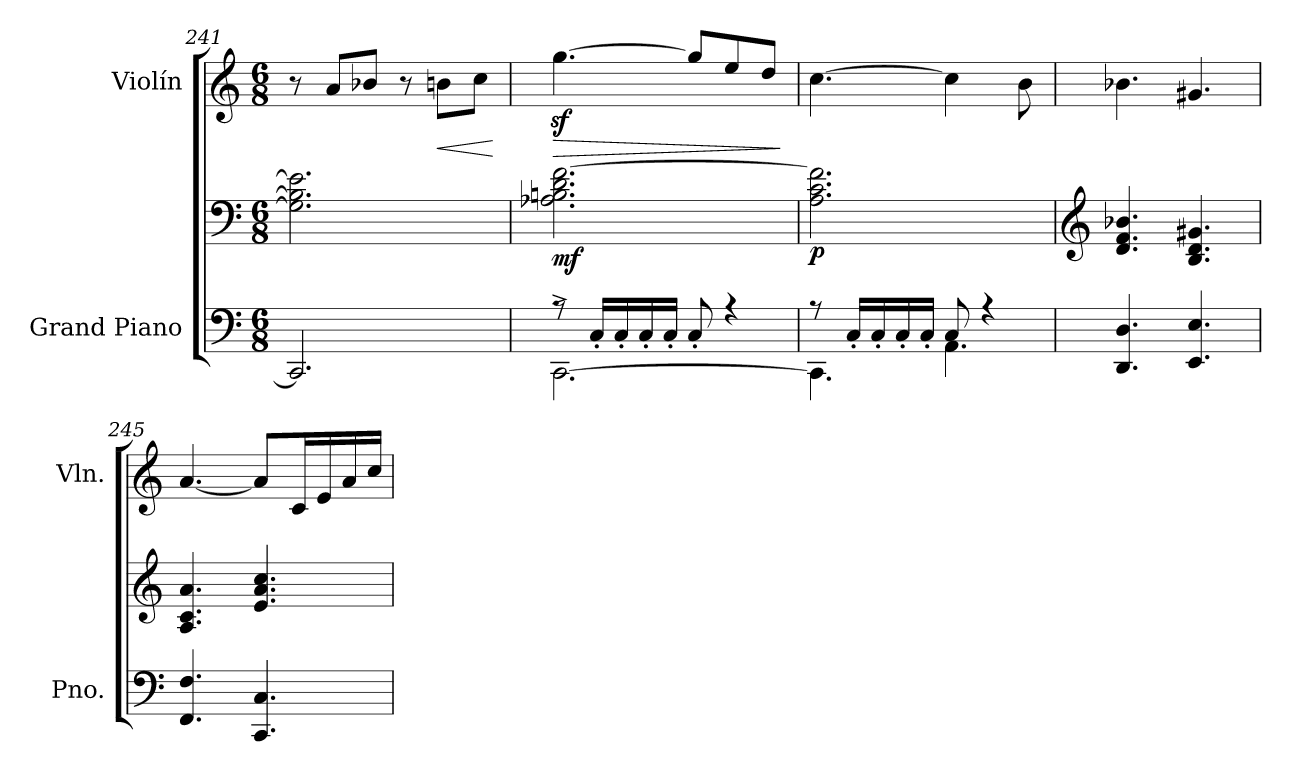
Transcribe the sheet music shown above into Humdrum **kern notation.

**kern	**kern	**dynam	**kern	**dynam
*part2	*part2	*part2	*part1	*part1
*staff3	*staff2	*staff2/3	*staff1	*staff1
*I"Grand Piano	*	*	*I"Violín	*
*I'Pno.	*	*	*I'Vln.	*
!!LO:PB:g=z
*clefF4	*clefF4	*	*clefG2	*
*k[]	*k[]	*	*k[]	*
*M6/8	*M6/8	*	*M6/8	*
=241	=241	=241	=241	=241
2.CC/]	2.G\] 2.B-\] 2.e\]	.	8r	.
.	.	.	8a/L	.
.	.	.	8b-X/J	.
.	.	.	8r	.
!	!	!	!	!LO:HP:b
.	.	.	8bn\L	<
.	.	.	8cc\J	.
.	.	.	.	[
=242	=242	=242	=242	=242
*^	*	*	*	*
!	!	!	!LO:DY:b	!	!LO:HP:b
[2.CC^\	8rA	2.A-X\ 2.Bn\ 2.d\ [2.f\	mf	[4.ggz<\	>
.	16C'/LL	.	.	.	.
.	16C'/	.	.	.	.
.	16C'/	.	.	.	.
.	16C'/JJ	.	.	.	.
.	8C'/	.	.	8gg/L]	.
.	4rA	.	.	8ee/	.
.	.	.	.	8dd/J	.
*v	*v	*	*	*	*
.	.	.	.	]
=243	=243	=243	=243	=243
*^	*	*	*	*
!	!	!	!LO:DY:b	!	!
4.CC\]	8rA	2.A\ 2.c\ 2.f\]	p	[4.cc\	.
.	16C'/LL	.	.	.	.
.	16C'/	.	.	.	.
.	16C'/	.	.	.	.
.	16C'/JJ	.	.	.	.
4.AA\	8C'/	.	.	4cc\]	.
.	4rA	.	.	.	.
.	.	.	.	8b\	.
*v	*v	*	*	*	*
=244	=244	=244	=244	=244
*	*clefG2	*	*	*
4.DD/ 4.D/	4.d/ 4.f/ 4.b-X/	.	4.b-X\	.
4.EE/ 4.E/	4.B/ 4.d/ 4.g#X/	.	4.g#X/	.
=245	=245	=245	=245	=245
4.FF/ 4.F/	4.A/ 4.c/ 4.a/	.	[4.a/	.
4.CC/ 4.C/	4.e/ 4.a/ 4.cc/	.	8a/L]	.
.	.	.	16c/L	.
.	.	.	16e/	.
.	.	.	16a/	.
.	.	.	16cc/JJ	.
=	=	=	=	=
*-	*-	*-	*-	*-
